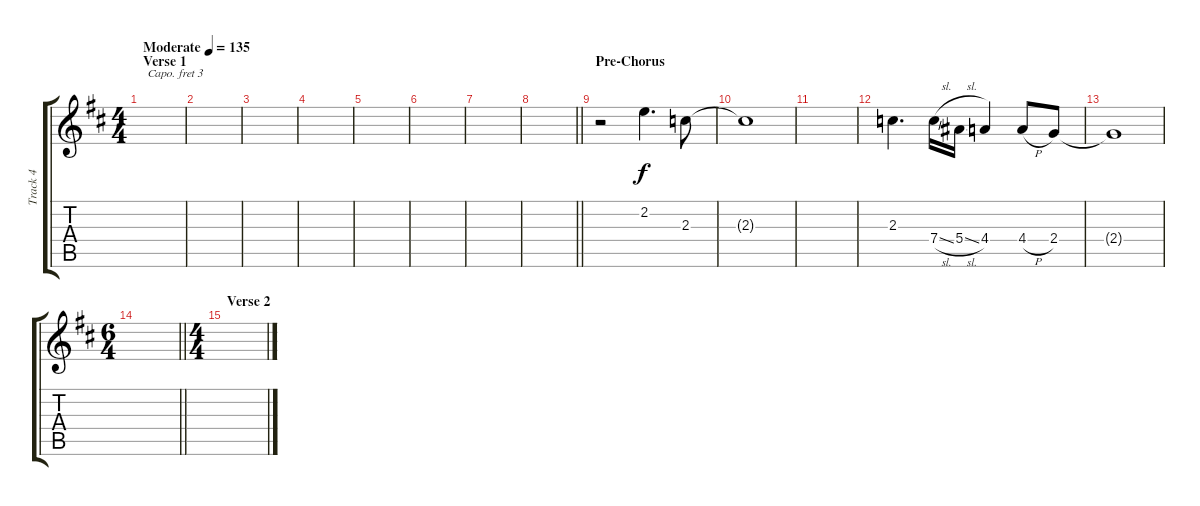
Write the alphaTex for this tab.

\track ("Track 4" "Track 4") {instrument acousticguitarsteel}
\staff {score tabs}
\capo 3
\tuning (E4 B3 G3 D3 A2 E2) {hide}
\ts (4 4)
\section ("" "Verse 1")
\tempo (135 "Moderate")
\clef g2
\ks d
|
|
|
|
|
|
|
\barLineRight lightlight
|
\section ("" "Pre-Chorus")
r.2 2.2.4{d} 2.3.8 |
2.3{t}.1 |
|
2.3.4{d} 7.4{sl}.16 5.4{sl}.16 4.4.4 4.4{h}.8 2.4.8 |
2.4{t}.1 |
\ts (6 4)
\barLineRight lightlight
|
\ts (4 4)
\section ("" "Verse 2")
